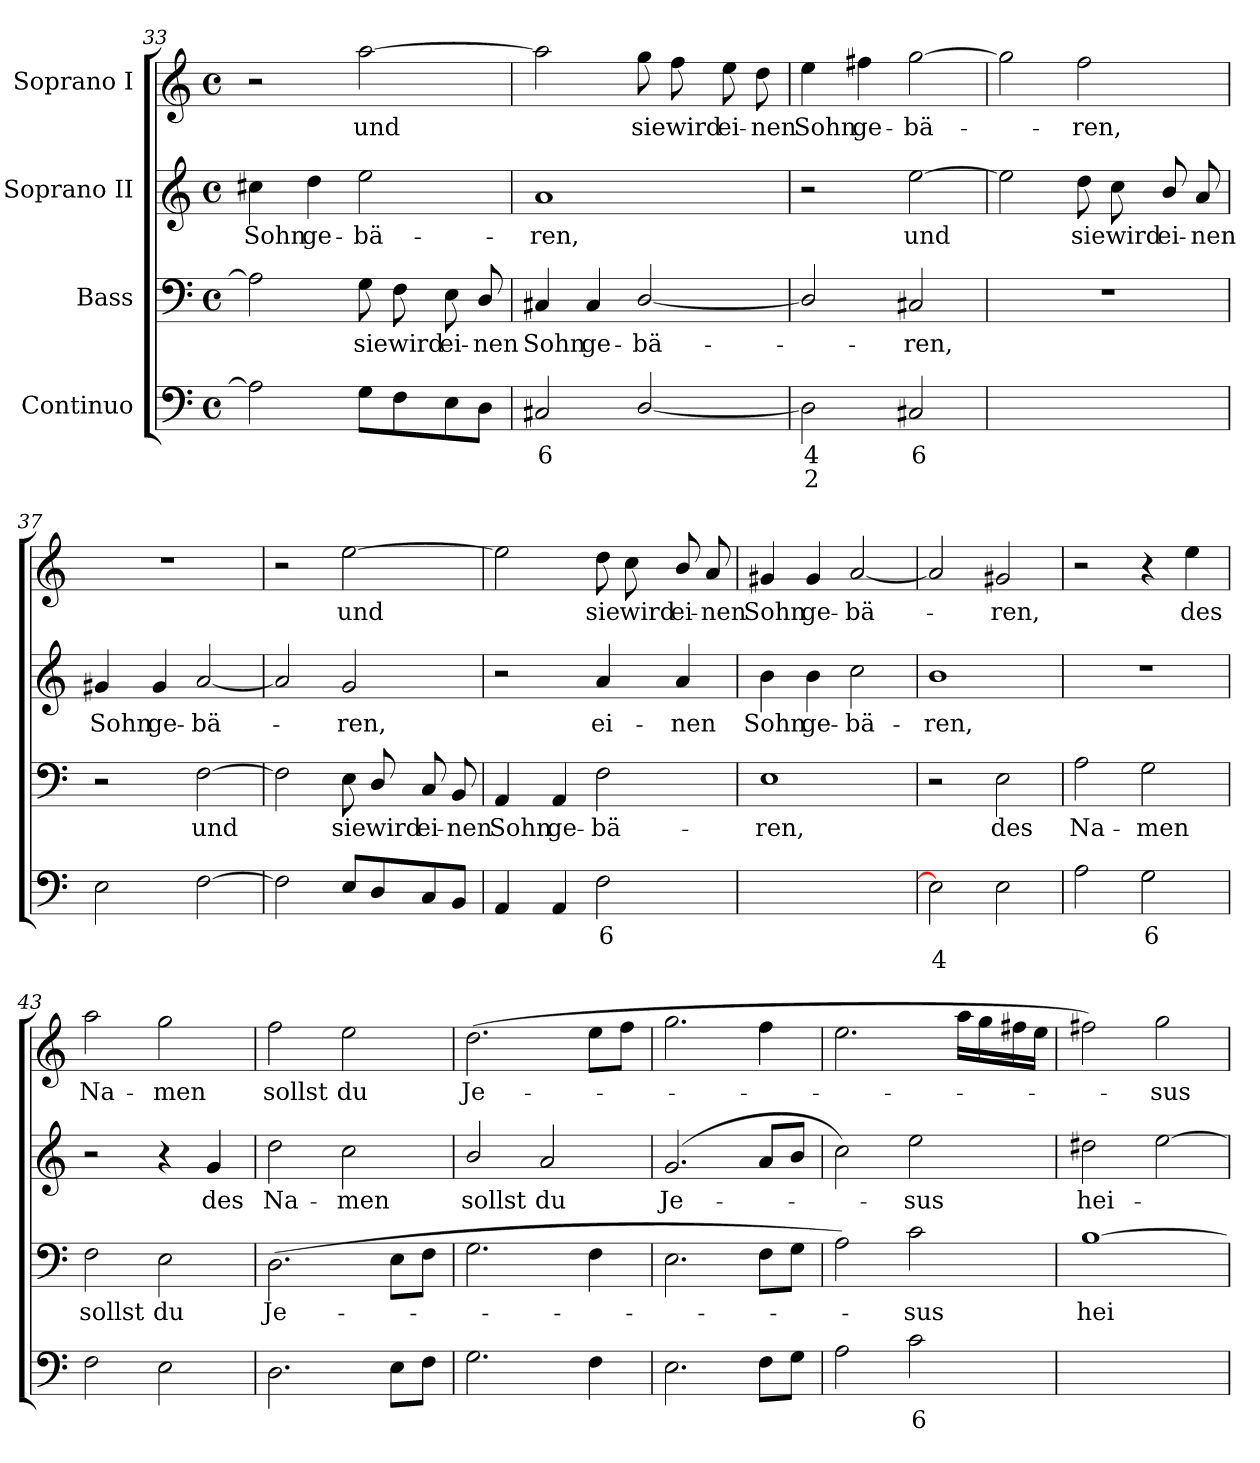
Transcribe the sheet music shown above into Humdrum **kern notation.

**kern	**text	**text	**kern	**text	**kern	**text	**kern	**text
*part4	*part4	*part4	*part3	*part3	*part2	*part2	*part1	*part1
*staff4	*staff4	*staff4	*staff3	*staff3	*staff2	*staff2	*staff1	*staff1
*I"Continuo	*	*	*I"Bass	*	*I"Soprano II	*	*I"Soprano I	*
*clefF4	*	*	*clefF4	*	*clefG2	*	*clefG2	*
*k[]	*	*	*k[]	*	*k[]	*	*k[]	*
*C:	*	*	*C:	*	*C:	*	*C:	*
*M4/4	*	*	*M4/4	*	*M4/4	*	*M4/4	*
*met(c)	*	*	*met(c)	*	*met(c)	*	*met(c)	*
=33	=33	=33	=33	=33	=33	=33	=33	=33
!	!	!	!	!	!	!LO:LY:b	!	!
2A]	.	.	2A]	.	4cc#X	Sohn	2r	.
!	!	!	!	!	!	!LO:LY:b	!	!
.	.	.	.	.	4dd	ge-	.	.
!	!	!	!	!LO:LY:b	!	!LO:LY:b	!	!LO:LY:b
8GL	.	.	8G	sie	2ee	-bä-	[2aa	und
!	!	!	!	!LO:LY:b	!	!	!	!
8F	.	.	8F	wird	.	.	.	.
!	!	!	!	!LO:LY:b	!	!	!	!
8E	.	.	8E	ei-	.	.	.	.
!	!	!	!	!LO:LY:b	!	!	!	!
8DJ	.	.	8D/	-nen	.	.	.	.
=34	=34	=34	=34	=34	=34	=34	=34	=34
!	!LO:LY:b	!	!	!LO:LY:b	!	!LO:LY:b	!	!
2C#X	6	.	4C#X	Sohn	1a	-ren,	2aa]	.
!	!	!	!	!LO:LY:b	!	!	!	!
.	.	.	4C#	ge-	.	.	.	.
!	!	!	!	!LO:LY:b	!	!	!	!LO:LY:b
[2D/	.	.	[2D/	-bä-	.	.	8gg	sie
!	!	!	!	!	!	!	!	!LO:LY:b
.	.	.	.	.	.	.	8ff	wird
!	!	!	!	!	!	!	!	!LO:LY:b
.	.	.	.	.	.	.	8ee	ei-
!	!	!	!	!	!	!	!	!LO:LY:b
.	.	.	.	.	.	.	8dd	-nen
!!LO:LB:g=z
=35	=35	=35	=35	=35	=35	=35	=35	=35
!	!LO:LY:b	!LO:LY:b	!	!	!	!	!	!LO:LY:b
2D]	4	2	2D/]	.	2r	.	4ee	Sohn
!	!	!	!	!	!	!	!	!LO:LY:b
.	.	.	.	.	.	.	4ff#X	ge-
!	!LO:LY:b	!	!	!LO:LY:b	!	!LO:LY:b	!	!LO:LY:b
2C#X	6	.	2C#X	ren,	[2ee	und	[2gg	-bä-
=36	=36	=36	=36	=36	=36	=36	=36	=36
!	!LO:LY:b	!	!	!	!	!	!	!
[2Dyy	4	.	1r	.	2ee]	.	2gg]	.
!	!	!	!	!	!	!LO:LY:b	!	!LO:LY:b
2Dyy]	.	.	.	.	8dd	sie	2ff	ren,
!	!	!	!	!	!	!LO:LY:b	!	!
.	.	.	.	.	8cc	wird	.	.
!	!	!	!	!	!	!LO:LY:b	!	!
.	.	.	.	.	8b/	ei-	.	.
!	!	!	!	!	!	!LO:LY:b	!	!
.	.	.	.	.	8a	-nen	.	.
=37	=37	=37	=37	=37	=37	=37	=37	=37
!	!	!	!	!	!	!LO:LY:b	!	!
2E	.	.	2r	.	4g#X	Sohn	1r	.
!	!	!	!	!	!	!LO:LY:b	!	!
.	.	.	.	.	4g#	ge-	.	.
!	!	!	!	!LO:LY:b	!	!LO:LY:b	!	!
[2F	.	.	[2F	und	[2a	-bä-	.	.
=38	=38	=38	=38	=38	=38	=38	=38	=38
2F]	.	.	2F]	.	2a]	.	2r	.
!	!	!	!	!LO:LY:b	!	!LO:LY:b	!	!LO:LY:b
8EL	.	.	8E	sie	2g	ren,	[2ee	und
!	!	!	!	!LO:LY:b	!	!	!	!
8D	.	.	8D/	wird	.	.	.	.
!	!	!	!	!LO:LY:b	!	!	!	!
8C	.	.	8C	ei-	.	.	.	.
!	!	!	!	!LO:LY:b	!	!	!	!
8BBJ	.	.	8BB	-nen	.	.	.	.
=39	=39	=39	=39	=39	=39	=39	=39	=39
!	!	!	!	!LO:LY:b	!	!	!	!
4AA	.	.	4AA	Sohn	2r	.	2ee]	.
!	!	!	!	!LO:LY:b	!	!	!	!
4AA	.	.	4AA	ge-	.	.	.	.
!	!LO:LY:b	!	!	!LO:LY:b	!	!LO:LY:b	!	!LO:LY:b
2F	6	.	2F	-bä-	4a	ei-	8dd	sie
!	!	!	!	!	!	!	!	!LO:LY:b
.	.	.	.	.	.	.	8cc	wird
!	!	!	!	!	!	!LO:LY:b	!	!LO:LY:b
.	.	.	.	.	4a	-nen	8b/	ei-
!	!	!	!	!	!	!	!	!LO:LY:b
.	.	.	.	.	.	.	8a	-nen
=40	=40	=40	=40	=40	=40	=40	=40	=40
!	!LO:LY:b	!	!	!LO:LY:b	!	!LO:LY:b	!	!LO:LY:b
[2Eyy	5	.	1E	-ren,	4b	Sohn	4g#X	Sohn
!	!	!	!	!	!	!LO:LY:b	!	!LO:LY:b
.	.	.	.	.	4b	ge-	4g#	ge-
!	!LO:LY:b	!LO:LY:b	!	!	!	!LO:LY:b	!	!LO:LY:b
2Eyy_	6	4	.	.	2cc	-bä-	[2a	-bä-
!!LO:LB:g=z
=41	=41	=41	=41	=41	=41	=41	=41	=41
!	!	!LO:LY:b	!	!	!	!LO:LY:b	!	!
2E]	.	4	2r	.	1b	-ren,	2a]	.
!	!	!	!	!LO:LY:b	!	!	!	!LO:LY:b
2E	.	.	2E	des	.	.	2g#X	ren,
=42	=42	=42	=42	=42	=42	=42	=42	=42
!	!	!	!	!LO:LY:b	!	!	!	!
2A	.	.	2A	Na-	1r	.	2r	.
!	!LO:LY:b	!	!	!LO:LY:b	!	!	!	!
2G	6	.	2G	-men	.	.	4r	.
!	!	!	!	!	!	!	!	!LO:LY:b
.	.	.	.	.	.	.	4ee	des
=43	=43	=43	=43	=43	=43	=43	=43	=43
!	!	!	!	!LO:LY:b	!	!	!	!LO:LY:b
2F	.	.	2F	sollst	2r	.	2aa	Na-
!	!	!	!	!LO:LY:b	!	!	!	!LO:LY:b
2E	.	.	2E	du	4r	.	2gg	-men
!	!	!	!	!	!	!LO:LY:b	!	!
.	.	.	.	.	4g	des	.	.
=44	=44	=44	=44	=44	=44	=44	=44	=44
!	!	!	!	!LO:LY:b	!	!LO:LY:b	!	!LO:LY:b
2.D	.	.	(>2.D	Je-	2dd	Na-	2ff	sollst
!	!	!	!	!	!	!LO:LY:b	!	!LO:LY:b
.	.	.	.	.	2cc	-men	2ee	du
8EL	.	.	8EL	.	.	.	.	.
8FJ	.	.	8FJ	.	.	.	.	.
=45	=45	=45	=45	=45	=45	=45	=45	=45
!	!	!	!	!	!	!LO:LY:b	!	!LO:LY:b
2.G	.	.	2.G	.	2b/	sollst	(>2.dd	Je-
!	!	!	!	!	!	!LO:LY:b	!	!
.	.	.	.	.	2a	du	.	.
4F	.	.	4F	.	.	.	8eeL	.
.	.	.	.	.	.	.	8ffJ	.
=46	=46	=46	=46	=46	=46	=46	=46	=46
!	!	!	!	!	!	!LO:LY:b	!	!
2.E	.	.	2.E	.	(<2.g	Je-	2.gg	.
8FL	.	.	8FL	.	8aL	.	4ff	.
8GJ	.	.	8GJ	.	8bJ	.	.	.
=47	=47	=47	=47	=47	=47	=47	=47	=47
2A	.	.	2A)	.	2cc)	.	2.ee	.
!	!LO:LY:b	!	!	!LO:LY:b	!	!LO:LY:b	!	!
2c	6	.	2c	sus	2ee	sus	.	.
.	.	.	.	.	.	.	16aaLL	.
.	.	.	.	.	.	.	16gg	.
.	.	.	.	.	.	.	16ff#X	.
.	.	.	.	.	.	.	16eeJJ	.
=48	=48	=48	=48	=48	=48	=48	=48	=48
!	!	!	!	!LO:LY:b	!	!LO:LY:b	!	!
[2Byy	.	.	[1B	hei-	2dd#X	hei-	2ff#X)	.
!	!LO:LY:b	!	!	!	!	!	!	!LO:LY:b
2Byy_	4	.	.	.	[2ee	.	2gg	sus
=	=	=	=	=	=	=	=	=
*-	*-	*-	*-	*-	*-	*-	*-	*-
